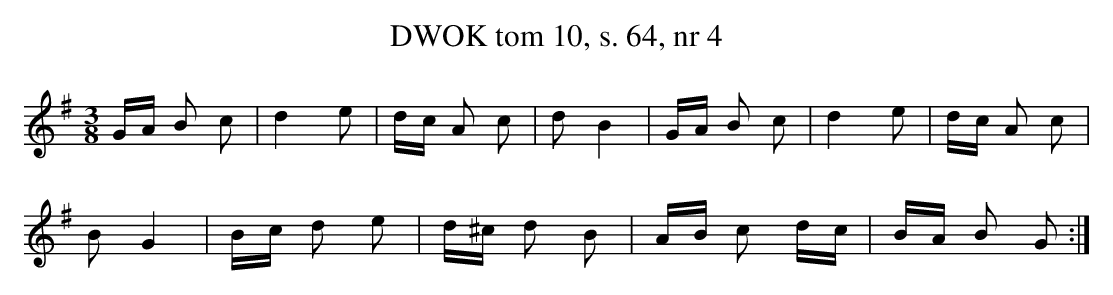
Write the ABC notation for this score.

X:1
T:DWOK tom 10, s. 64, nr 4
L:1/16
M:3/8
K:G
GA B2 c2|d4 e2|dc A2 c2|d2 B4|GA B2 c2|d4 e2|dc A2 c2|
B2 G4|Bc d2 e2|d^c d2 B2|AB c2 dc|BA B2 G2:|
